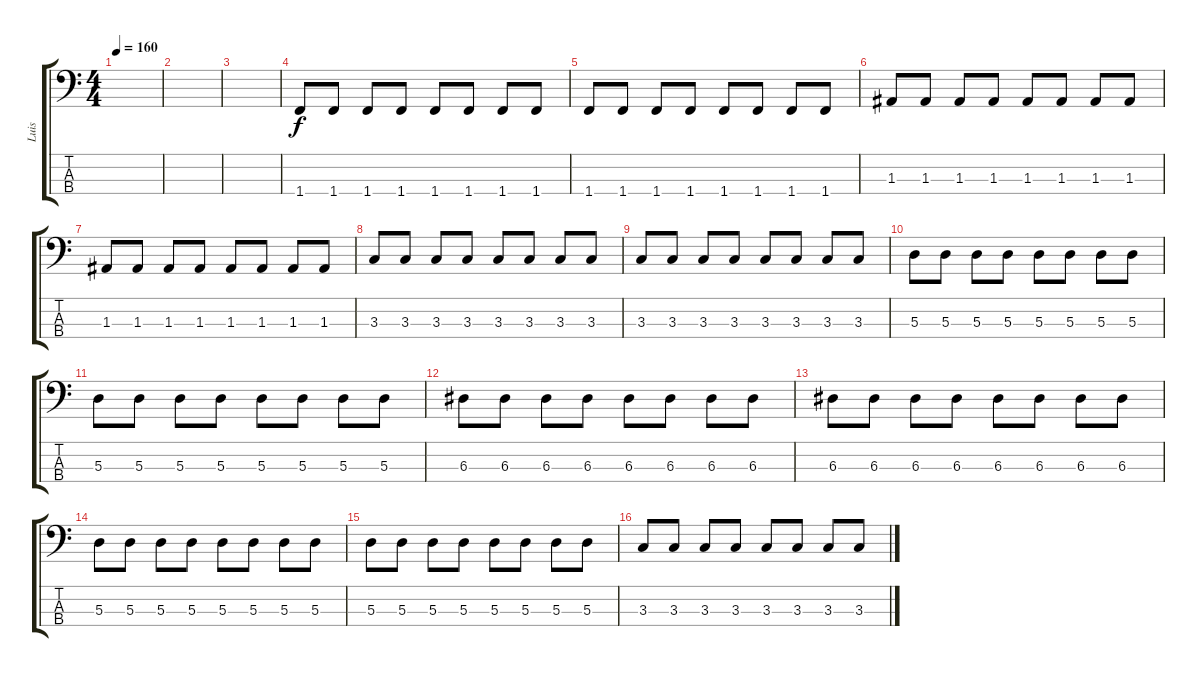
\track ("Luis" "Luis") {instrument electricbassfinger}
\staff {score tabs}
\tuning (G2 D2 A1 E1) {hide}
\ts (4 4)
\tempo 160
\clef f4
\ks c
|
|
|
1.4.8 1.4.8 1.4.8 1.4.8 1.4.8 1.4.8 1.4.8 1.4.8 |
1.4.8 1.4.8 1.4.8 1.4.8 1.4.8 1.4.8 1.4.8 1.4.8 |
1.3.8 1.3.8 1.3.8 1.3.8 1.3.8 1.3.8 1.3.8 1.3.8 |
1.3.8 1.3.8 1.3.8 1.3.8 1.3.8 1.3.8 1.3.8 1.3.8 |
3.3.8 3.3.8 3.3.8 3.3.8 3.3.8 3.3.8 3.3.8 3.3.8 |
3.3.8 3.3.8 3.3.8 3.3.8 3.3.8 3.3.8 3.3.8 3.3.8 |
5.3.8 5.3.8 5.3.8 5.3.8 5.3.8 5.3.8 5.3.8 5.3.8 |
5.3.8 5.3.8 5.3.8 5.3.8 5.3.8 5.3.8 5.3.8 5.3.8 |
6.3.8 6.3.8 6.3.8 6.3.8 6.3.8 6.3.8 6.3.8 6.3.8 |
6.3.8 6.3.8 6.3.8 6.3.8 6.3.8 6.3.8 6.3.8 6.3.8 |
5.3.8 5.3.8 5.3.8 5.3.8 5.3.8 5.3.8 5.3.8 5.3.8 |
5.3.8 5.3.8 5.3.8 5.3.8 5.3.8 5.3.8 5.3.8 5.3.8 |
3.3.8 3.3.8 3.3.8 3.3.8 3.3.8 3.3.8 3.3.8 3.3.8
